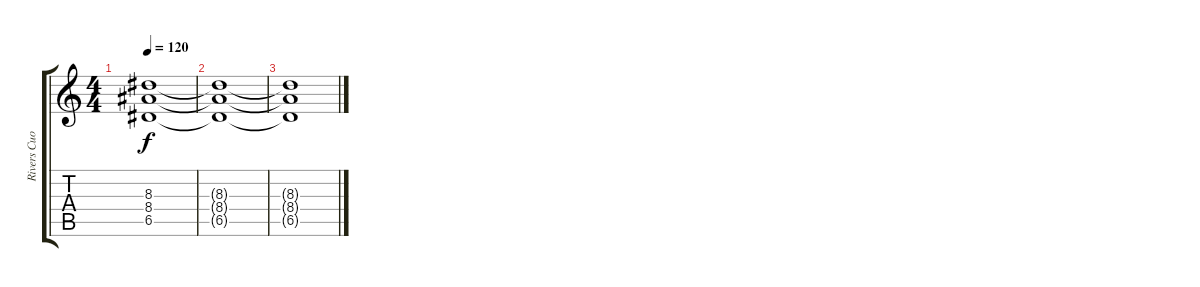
\track ("Rivers Cuomo" "Rivers Cuo") {instrument distortionguitar}
\staff {score tabs}
\tuning (E4 B3 G3 D3 A2 E2) {hide}
\ts (4 4)
\tempo 120
\clef g2
\ks c
(8.3 8.4 6.5).1{dy f} |
(8.3{t} 8.4{t} 6.5{t}).1 |
(8.3{t} 8.4{t} 6.5{t}).1
